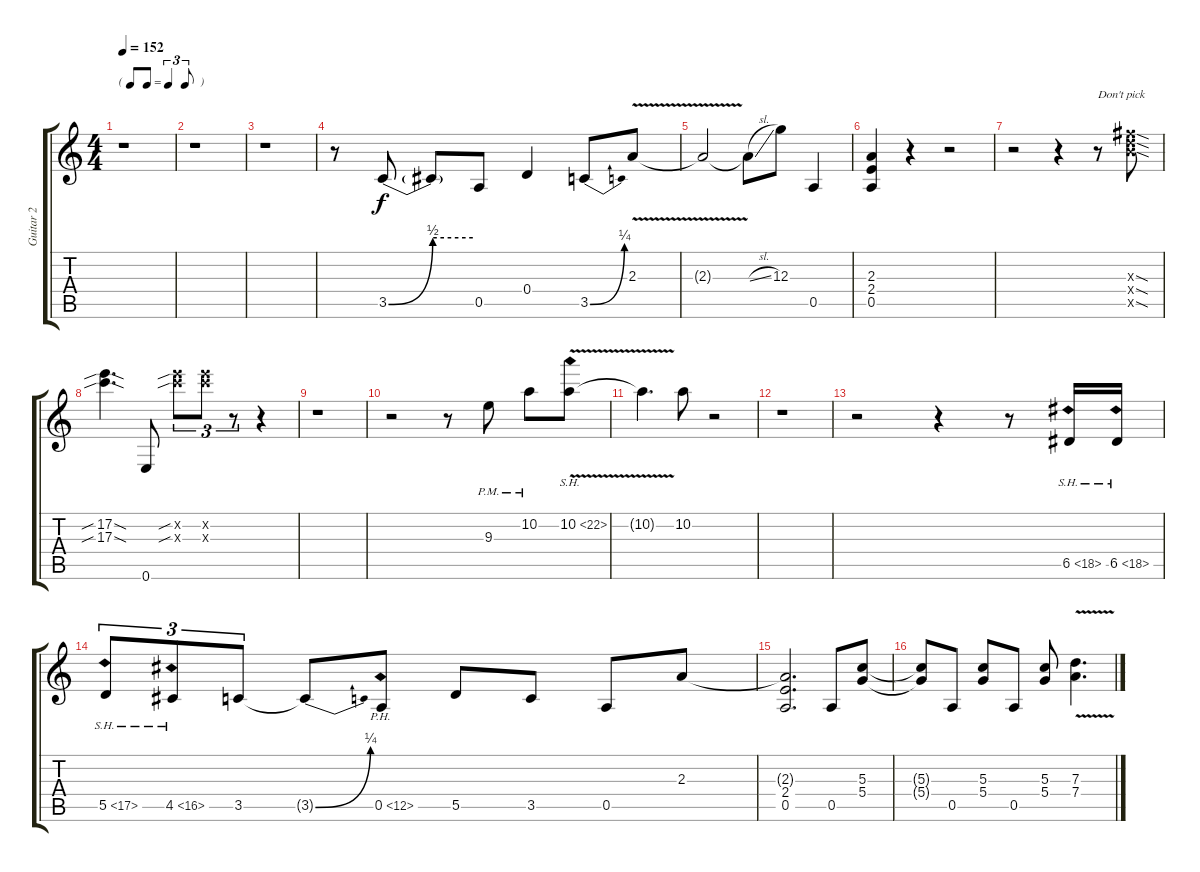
\track ("Guitar 2" "Guitar 2") {instrument distortionguitar}
\staff {score tabs}
\tuning (E4 B3 G3 D3 A2 E2) {hide}
\ts (4 4)
\tf triplet8th
\tempo 152
\clef g2
\ks c
r.1{dy f} |
r.1 |
r.1 |
r.8 3.5{be (bend 0 0 60 2)}.8 3.5{be (hold 0 2 60 2) t}.8 0.5.8 0.4.4 3.5{be (bend 0 0 60 1)}.8 2.3{v}.8 |
2.3{t}.2 2.3{sl t}.8 12.3.8 0.5.4 |
(2.3 2.4 0.5).4 r.4 r.2 |
r.2 r.4 r.8{txt "Don't pick"} (11.3{sod x} 12.4{sod x} 14.5{sod x}).8 |
(17.2{sib sod} 17.3{sib sod}).4{d} 0.6.8 (17.2{sib x} 17.3{sib x}).8{tu (3 2)} (17.2{x} 17.3{x}).8{tu (3 2)} r.8{tu (3 2)} r.4 |
r.1 |
r.2 r.8 9.3{pm}.8 10.2{pm}.8 10.2{sh 12 v}.8 |
10.2{t}.4{d} 10.2.8 r.2 |
r.1 |
r.2 r.4 r.8 6.5{sh 12}.16 6.5{sh 12}.16 |
5.5{sh 12}.8{tu (3 2)} 4.5{sh 12}.8{tu (3 2)} 3.5.8{tu (3 2)} 3.5{be (bend 0 0 60 1) t}.8 0.5{ph 12}.8 5.5.8 3.5.8 0.5.8 2.3.8 |
(2.3{t} 2.4 0.5).2{d} 0.5.8 (5.3 5.4).8 |
(5.3{t} 5.4{t}).8 0.5.8 (5.3 5.4).8 0.5.8 (5.3 5.4).8 (7.3 7.4{v}).4{d}
